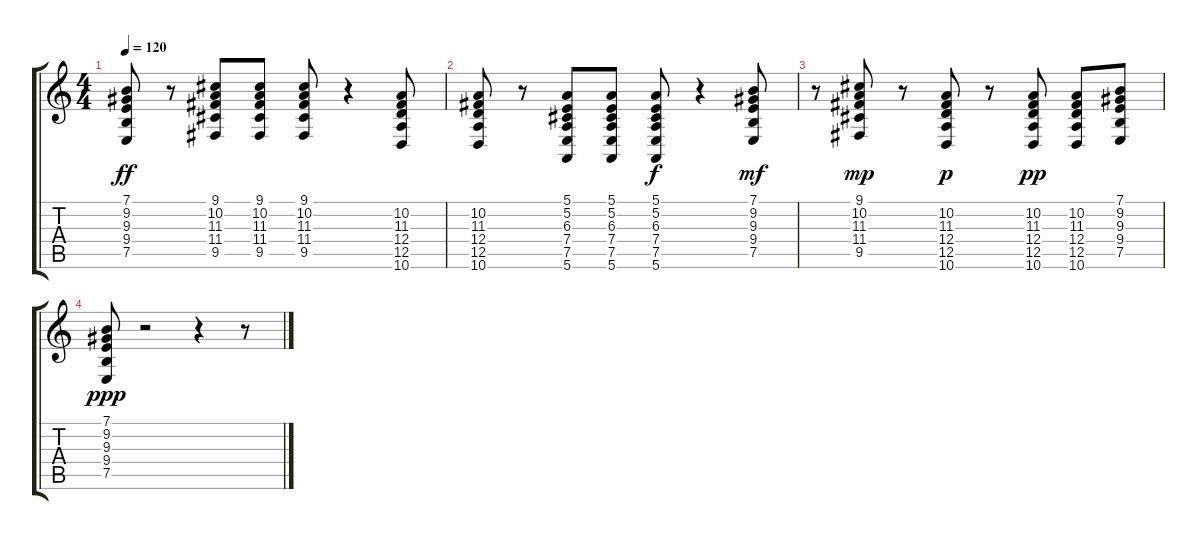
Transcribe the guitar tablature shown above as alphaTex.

\track "" {instrument harpsichord}
\staff {score tabs}
\tuning (E4 B3 G3 D3 A2 E2) {hide}
\ts (4 4)
\tempo 120
\clef g2
\ks c
(7.1 9.2 9.3 9.4 7.5).8{dy ff} r.8 (9.1 10.2 11.3 11.4 9.5).8 (9.1 10.2 11.3 11.4 9.5).8 (9.1 10.2 11.3 11.4 9.5).8 r.4 (10.2 11.3 12.4 12.5 10.6).8 |
(10.2 11.3 12.4 12.5 10.6).8 r.8 (5.1 5.2 6.3 7.4 7.5 5.6).8 (5.1 5.2 6.3 7.4 7.5 5.6).8 (5.1 5.2 6.3 7.4 7.5 5.6).8{dy f} r.4 (7.1 9.2 9.3 9.4 7.5).8{dy mf} |
r.8 (9.1 10.2 11.3 11.4 9.5).8{dy mp} r.8 (10.2 11.3 12.4 12.5 10.6).8{dy p} r.8 (10.2 11.3 12.4 12.5 10.6).8{dy pp} (10.2 11.3 12.4 12.5 10.6).8 (7.1 9.2 9.3 9.4 7.5).8 |
(7.1 9.2 9.3 9.4 7.5).8{dy ppp} r.2 r.4 r.8
